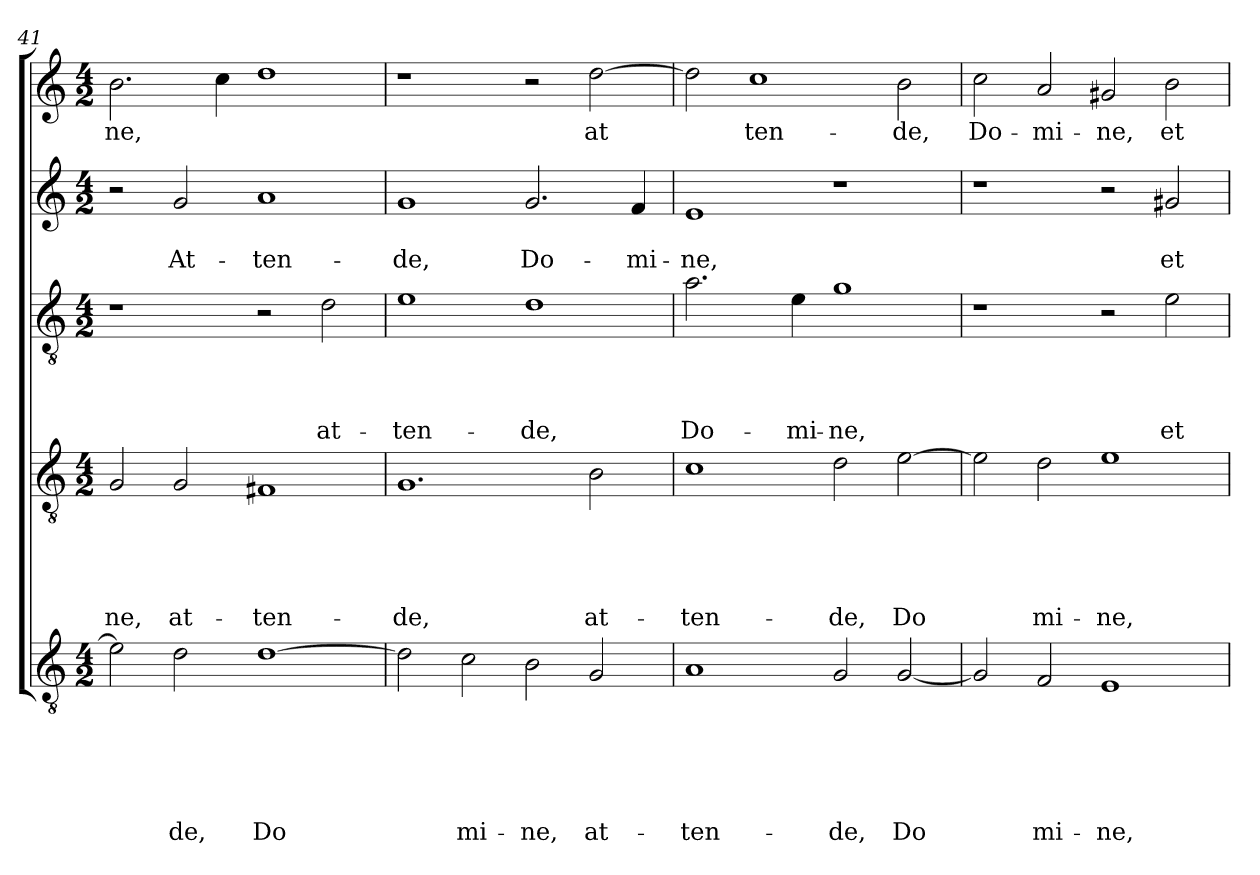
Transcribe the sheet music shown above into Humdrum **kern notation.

**kern	**text	**text	**text	**text	**text	**text	**kern	**text	**text	**text	**text	**text	**kern	**text	**text	**text	**text	**kern	**text	**text	**kern	**text
*part5	*part5	*part5	*part5	*part5	*part5	*part5	*part4	*part4	*part4	*part4	*part4	*part4	*part3	*part3	*part3	*part3	*part3	*part2	*part2	*part2	*part1	*part1
*staff5	*staff5	*staff5	*staff5	*staff5	*staff5	*staff5	*staff4	*staff4	*staff4	*staff4	*staff4	*staff4	*staff3	*staff3	*staff3	*staff3	*staff3	*staff2	*staff2	*staff2	*staff1	*staff1
!!LO:LB:g=z
*clefGv2	*	*	*	*	*	*	*clefGv2	*	*	*	*	*	*clefGv2	*	*	*	*	*clefG2	*	*	*clefG2	*
*k[]	*	*	*	*	*	*	*k[]	*	*	*	*	*	*k[]	*	*	*	*	*k[]	*	*	*k[]	*
*C:	*	*	*	*	*	*	*C:	*	*	*	*	*	*C:	*	*	*	*	*C:	*	*	*C:	*
*M4/2	*	*	*	*	*	*	*M4/2	*	*	*	*	*	*M4/2	*	*	*	*	*M4/2	*	*	*M4/2	*
=41	=41	=41	=41	=41	=41	=41	=41	=41	=41	=41	=41	=41	=41	=41	=41	=41	=41	=41	=41	=41	=41	=41
!	!	!	!	!	!	!LO:LY:b	!	!	!	!	!	!LO:LY:b	!	!	!	!	!	!	!	!	!	!LO:LY:b
2e\]	.	.	.	.	.	-­	2G/	.	.	.	.	-­ne,	1r	.	.	.	.	2r	.	.	2.b\	-­ne,
!	!	!	!	!	!	!LO:LY:b	!	!	!	!	!	!LO:LY:b	!	!	!	!	!	!	!	!LO:LY:b	!	!
2d\	.	.	.	.	.	de,	2G/	.	.	.	.	at-	.	.	.	.	.	2g/	.	At-	.	.
.	.	.	.	.	.	.	.	.	.	.	.	.	.	.	.	.	.	.	.	.	4cc\	.
!	!	!	!	!	!	!LO:LY:b	!	!	!	!	!	!LO:LY:b	!	!	!	!	!	!	!	!LO:LY:b	!	!
[1d	.	.	.	.	.	Do	1F#X	.	.	.	.	-ten-	2r	.	.	.	.	1a	.	-ten-	1dd	.
!	!	!	!	!	!	!	!	!	!	!	!	!	!	!	!	!	!LO:LY:b	!	!	!	!	!
.	.	.	.	.	.	.	.	.	.	.	.	.	2d\	.	.	.	at-	.	.	.	.	.
=42	=42	=42	=42	=42	=42	=42	=42	=42	=42	=42	=42	=42	=42	=42	=42	=42	=42	=42	=42	=42	=42	=42
!	!	!	!	!	!	!LO:LY:b	!	!	!	!	!	!LO:LY:b	!	!	!	!	!LO:LY:b	!	!	!LO:LY:b	!	!
2d\]	.	.	.	.	.	­	1.G	.	.	.	.	-de,	1e	.	.	.	-ten-	1g	.	-de,	1r	.
!	!	!	!	!	!	!LO:LY:b	!	!	!	!	!	!	!	!	!	!	!	!	!	!	!	!
2c\	.	.	.	.	.	mi-	.	.	.	.	.	.	.	.	.	.	.	.	.	.	.	.
!	!	!	!	!	!	!LO:LY:b	!	!	!	!	!	!	!	!	!	!	!LO:LY:b	!	!	!LO:LY:b	!	!
2B\	.	.	.	.	.	-ne,	.	.	.	.	.	.	1d	.	.	.	-de,	2.g/	.	Do-	2r	.
!	!	!	!	!	!	!LO:LY:b	!	!	!	!	!	!LO:LY:b	!	!	!	!	!	!	!	!	!	!LO:LY:b
2G/	.	.	.	.	.	at-	2B\	.	.	.	.	at-	.	.	.	.	.	.	.	.	[2dd\	at
!	!	!	!	!	!	!	!	!	!	!	!	!	!	!	!	!	!	!	!	!LO:LY:b	!	!
.	.	.	.	.	.	.	.	.	.	.	.	.	.	.	.	.	.	4f/	.	-mi-	.	.
=43	=43	=43	=43	=43	=43	=43	=43	=43	=43	=43	=43	=43	=43	=43	=43	=43	=43	=43	=43	=43	=43	=43
!	!	!	!	!	!	!LO:LY:b	!	!	!	!	!	!LO:LY:b	!	!	!	!	!LO:LY:b	!	!	!LO:LY:b	!	!LO:LY:b
1A	.	.	.	.	.	-ten-	1c	.	.	.	.	-ten-	2.a\	.	.	.	Do-	1e	.	-ne,	2dd\]	­
!	!	!	!	!	!	!	!	!	!	!	!	!	!	!	!	!	!	!	!	!	!	!LO:LY:b
.	.	.	.	.	.	.	.	.	.	.	.	.	.	.	.	.	.	.	.	.	1cc	ten-
!	!	!	!	!	!	!	!	!	!	!	!	!	!	!	!	!	!LO:LY:b	!	!	!	!	!
.	.	.	.	.	.	.	.	.	.	.	.	.	4e\	.	.	.	-mi-	.	.	.	.	.
!	!	!	!	!	!	!LO:LY:b	!	!	!	!	!	!LO:LY:b	!	!	!	!	!LO:LY:b	!	!	!	!	!
2G/	.	.	.	.	.	-de,	2d\	.	.	.	.	-de,	1g	.	.	.	-ne,	1r	.	.	.	.
!	!	!	!	!	!	!LO:LY:b	!	!	!	!	!	!LO:LY:b	!	!	!	!	!	!	!	!	!	!LO:LY:b
[2G/	.	.	.	.	.	Do	[2e\	.	.	.	.	Do	.	.	.	.	.	.	.	.	2b\	-de,
=44	=44	=44	=44	=44	=44	=44	=44	=44	=44	=44	=44	=44	=44	=44	=44	=44	=44	=44	=44	=44	=44	=44
!	!	!	!	!	!	!LO:LY:b	!	!	!	!	!	!LO:LY:b	!	!	!	!	!	!	!	!	!	!LO:LY:b
2G/]	.	.	.	.	.	­	2e\]	.	.	.	.	­	1r	.	.	.	.	1r	.	.	2cc\	Do-
!	!	!	!	!	!	!LO:LY:b	!	!	!	!	!	!LO:LY:b	!	!	!	!	!	!	!	!	!	!LO:LY:b
2F/	.	.	.	.	.	mi-	2d\	.	.	.	.	mi-	.	.	.	.	.	.	.	.	2a/	-mi-
!	!	!	!	!	!	!LO:LY:b	!	!	!	!	!	!LO:LY:b	!	!	!	!	!	!	!	!	!	!LO:LY:b
1E	.	.	.	.	.	-ne,	1e	.	.	.	.	-ne,	2r	.	.	.	.	2r	.	.	2g#X/	-ne,
!	!	!	!	!	!	!	!	!	!	!	!	!	!	!	!	!	!LO:LY:b	!	!	!LO:LY:b	!	!LO:LY:b
.	.	.	.	.	.	.	.	.	.	.	.	.	2e\	.	.	.	et	2g#X/	.	et	2b\	et
=	=	=	=	=	=	=	=	=	=	=	=	=	=	=	=	=	=	=	=	=	=	=
*-	*-	*-	*-	*-	*-	*-	*-	*-	*-	*-	*-	*-	*-	*-	*-	*-	*-	*-	*-	*-	*-	*-
